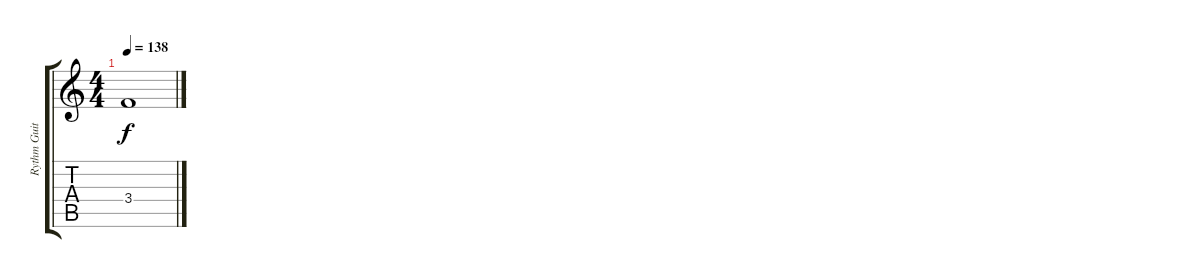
\track ("Rythm Guitar" "Rythm Guit") {instrument distortionguitar}
\staff {score tabs}
\tuning (E4 B3 G3 D3 A2 E2) {hide}
\ts (4 4)
\tempo 138
\clef g2
\ks c
3.4{t}.1{dy f}
